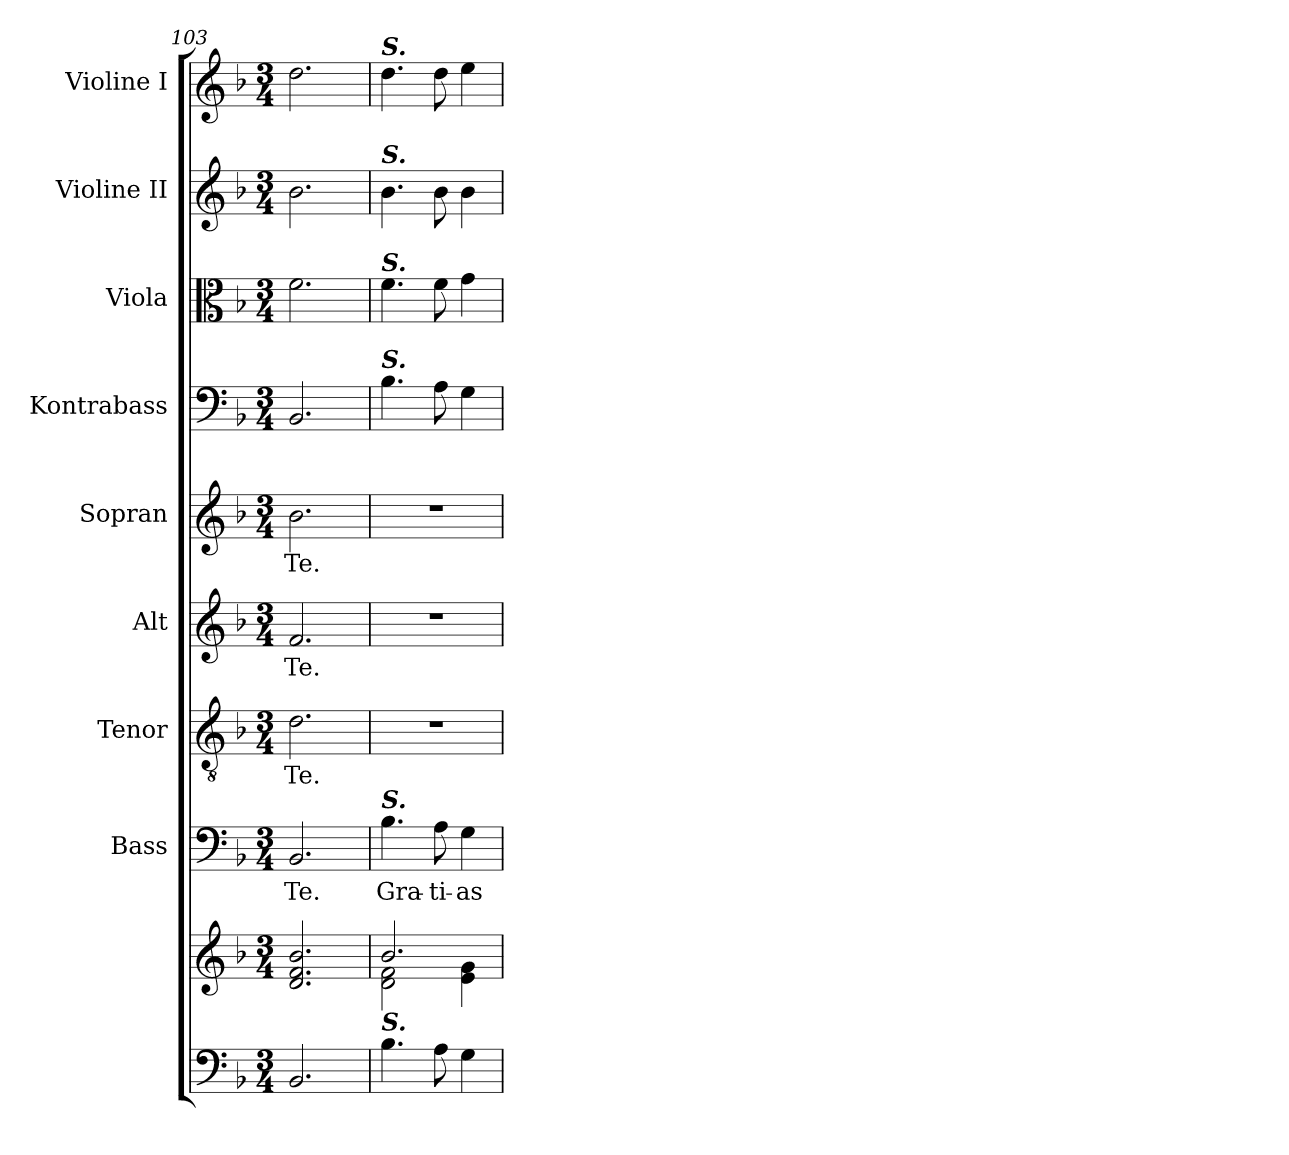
**kern	**kern	**kern	**text	**kern	**text	**kern	**text	**kern	**text	**kern	**kern	**kern	**kern
*part9	*part9	*part8	*part8	*part7	*part7	*part6	*part6	*part5	*part5	*part4	*part3	*part2	*part1
*staff10	*staff9	*staff8	*staff8	*staff7	*staff7	*staff6	*staff6	*staff5	*staff5	*staff4	*staff3	*staff2	*staff1
*	*	*I"Bass	*	*I"Tenor	*	*I"Alt	*	*I"Sopran	*	*I"Kontrabass	*I"Viola	*I"Violine II	*I"Violine I
*	*	*I'B.	*	*I'T.	*	*I'A.	*	*I'S.	*	*I'Kb.	*I'Vla.	*I'Vl. II	*I'Vl. I
*clefF4	*clefG2	*clefF4	*	*clefGv2	*	*clefG2	*	*clefG2	*	*clefF4	*clefC3	*clefG2	*clefG2
*	*	*	*	*	*	*	*	*	*	*ITrd7c12	*	*	*
*k[b-]	*k[b-]	*k[b-]	*	*k[b-]	*	*k[b-]	*	*k[b-]	*	*k[b-]	*k[b-]	*k[b-]	*k[b-]
*F:	*F:	*F:	*	*F:	*	*F:	*	*F:	*	*F:	*F:	*F:	*F:
*M3/4	*M3/4	*M3/4	*	*M3/4	*	*M3/4	*	*M3/4	*	*M3/4	*M3/4	*M3/4	*M3/4
=103	=103	=103	=103	=103	=103	=103	=103	=103	=103	=103	=103	=103	=103
!	!	!	!LO:LY:b	!	!LO:LY:b	!	!LO:LY:b	!	!LO:LY:b	!	!	!	!
2.BB-/	2.d/ 2.f/ 2.b-/	2.BB-/	Te.	2.d\	Te.	2.f/	Te.	2.b-\	Te.	2.BBB-/	2.f\	2.b-\	2.dd\
=104	=104	=104	=104	=104	=104	=104	=104	=104	=104	=104	=104	=104	=104
*	*^	*	*	*	*	*	*	*	*	*	*	*	*
!	!	!	!	!	!	!	!	!	!	!	!	!	!	!LO:TX:a:Bi:t=S.
!	!	!	!	!	!	!	!	!	!	!	!	!	!LO:TX:a:Bi:t=S.	!
!	!	!	!	!	!	!	!	!	!	!	!	!LO:TX:a:Bi:t=S.	!	!
!	!	!	!	!	!	!	!	!	!	!	!LO:TX:a:Bi:t=S.	!	!	!
!	!	!	!LO:TX:a:Bi:t=S.	!	!	!	!	!	!	!	!	!	!	!
!LO:TX:a:Bi:t=S.	!	!	!	!	!	!	!	!	!	!	!	!	!	!
!	!	!	!	!LO:LY:b	!	!	!	!	!	!	!	!	!	!
4.B-\	2.b-/	2d\ 2f\	4.B-\	Gra-	2.r	.	2.r	.	2.r	.	4.BB-\	4.f\	4.b-\	4.dd\
!	!	!	!	!LO:LY:b	!	!	!	!	!	!	!	!	!	!
8A\	.	.	8A\	-ti-	.	.	.	.	.	.	8AA\	8f\	8b-\	8dd\
!	!	!	!	!LO:LY:b	!	!	!	!	!	!	!	!	!	!
4G\	.	4e\ 4g\	4G\	-as	.	.	.	.	.	.	4GG\	4g\	4b-\	4ee\
*	*v	*v	*	*	*	*	*	*	*	*	*	*	*	*
=	=	=	=	=	=	=	=	=	=	=	=	=	=
*-	*-	*-	*-	*-	*-	*-	*-	*-	*-	*-	*-	*-	*-
